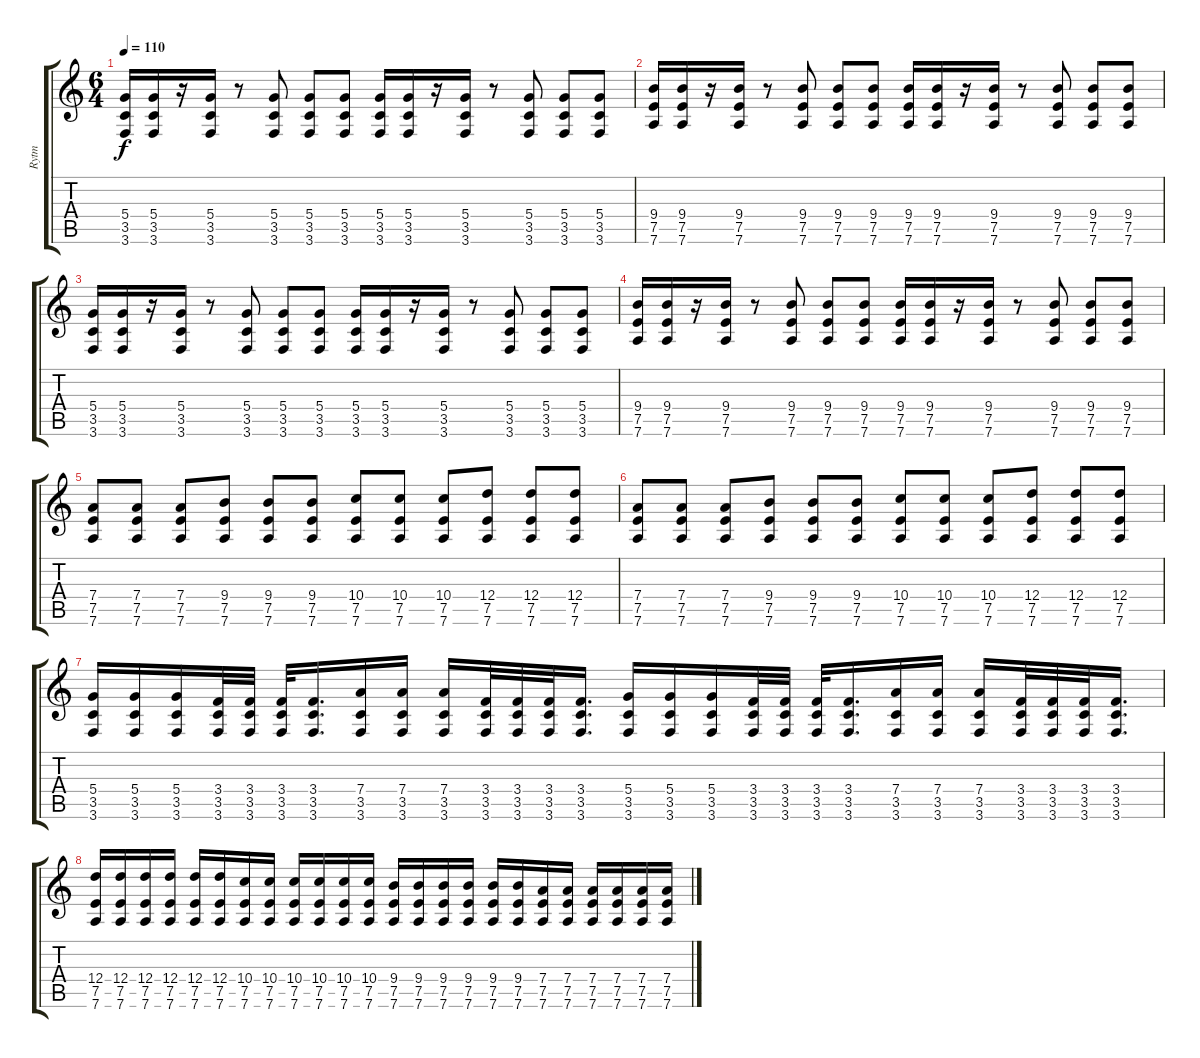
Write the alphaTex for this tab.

\track ("Rytm" "Rytm") {instrument distortionguitar}
\staff {score tabs}
\tuning (E4 B3 G3 D3 A2 D2) {hide}
\ts (6 4)
\tempo 110
\clef g2
\ks c
(5.4 3.5 3.6).16{dy f} (5.4 3.5 3.6).16 r.16 (5.4 3.5 3.6).16 r.8 (5.4 3.5 3.6).8 (5.4 3.5 3.6).8 (5.4 3.5 3.6).8 (5.4 3.5 3.6).16 (5.4 3.5 3.6).16 r.16 (5.4 3.5 3.6).16 r.8 (5.4 3.5 3.6).8 (5.4 3.5 3.6).8 (5.4 3.5 3.6).8 |
(9.4 7.5 7.6).16 (9.4 7.5 7.6).16 r.16 (9.4 7.5 7.6).16 r.8 (9.4 7.5 7.6).8 (9.4 7.5 7.6).8 (9.4 7.5 7.6).8 (9.4 7.5 7.6).16 (9.4 7.5 7.6).16 r.16 (9.4 7.5 7.6).16 r.8 (9.4 7.5 7.6).8 (9.4 7.5 7.6).8 (9.4 7.5 7.6).8 |
(5.4 3.5 3.6).16 (5.4 3.5 3.6).16 r.16 (5.4 3.5 3.6).16 r.8 (5.4 3.5 3.6).8 (5.4 3.5 3.6).8 (5.4 3.5 3.6).8 (5.4 3.5 3.6).16 (5.4 3.5 3.6).16 r.16 (5.4 3.5 3.6).16 r.8 (5.4 3.5 3.6).8 (5.4 3.5 3.6).8 (5.4 3.5 3.6).8 |
(9.4 7.5 7.6).16 (9.4 7.5 7.6).16 r.16 (9.4 7.5 7.6).16 r.8 (9.4 7.5 7.6).8 (9.4 7.5 7.6).8 (9.4 7.5 7.6).8 (9.4 7.5 7.6).16 (9.4 7.5 7.6).16 r.16 (9.4 7.5 7.6).16 r.8 (9.4 7.5 7.6).8 (9.4 7.5 7.6).8 (9.4 7.5 7.6).8 |
(7.4 7.5 7.6).8 (7.4 7.5 7.6).8 (7.4 7.5 7.6).8 (9.4 7.5 7.6).8 (9.4 7.5 7.6).8 (9.4 7.5 7.6).8 (10.4 7.5 7.6).8 (10.4 7.5 7.6).8 (10.4 7.5 7.6).8 (12.4 7.5 7.6).8 (12.4 7.5 7.6).8 (12.4 7.5 7.6).8 |
(7.4 7.5 7.6).8 (7.4 7.5 7.6).8 (7.4 7.5 7.6).8 (9.4 7.5 7.6).8 (9.4 7.5 7.6).8 (9.4 7.5 7.6).8 (10.4 7.5 7.6).8 (10.4 7.5 7.6).8 (10.4 7.5 7.6).8 (12.4 7.5 7.6).8 (12.4 7.5 7.6).8 (12.4 7.5 7.6).8 |
(5.4 3.5 3.6).16 (5.4 3.5 3.6).16 (5.4 3.5 3.6).16 (3.4 3.5 3.6).32 (3.4 3.5 3.6).32 (3.4 3.5 3.6).32 (3.4 3.5 3.6).16{d} (7.4 3.5 3.6).16 (7.4 3.5 3.6).16 (7.4 3.5 3.6).16 (3.4 3.5 3.6).32 (3.4 3.5 3.6).32 (3.4 3.5 3.6).32 (3.4 3.5 3.6).16{d} (5.4 3.5 3.6).16 (5.4 3.5 3.6).16 (5.4 3.5 3.6).16 (3.4 3.5 3.6).32 (3.4 3.5 3.6).32 (3.4 3.5 3.6).32 (3.4 3.5 3.6).16{d} (7.4 3.5 3.6).16 (7.4 3.5 3.6).16 (7.4 3.5 3.6).16 (3.4 3.5 3.6).32 (3.4 3.5 3.6).32 (3.4 3.5 3.6).32 (3.4 3.5 3.6).16{d} |
(12.4 7.5 7.6).16 (12.4 7.5 7.6).16 (12.4 7.5 7.6).16 (12.4 7.5 7.6).16 (12.4 7.5 7.6).16 (12.4 7.5 7.6).16 (10.4 7.5 7.6).16 (10.4 7.5 7.6).16 (10.4 7.5 7.6).16 (10.4 7.5 7.6).16 (10.4 7.5 7.6).16 (10.4 7.5 7.6).16 (9.4 7.5 7.6).16 (9.4 7.5 7.6).16 (9.4 7.5 7.6).16 (9.4 7.5 7.6).16 (9.4 7.5 7.6).16 (9.4 7.5 7.6).16 (7.4 7.5 7.6).16 (7.4 7.5 7.6).16 (7.4 7.5 7.6).16 (7.4 7.5 7.6).16 (7.4 7.5 7.6).16 (7.4 7.5 7.6).16
